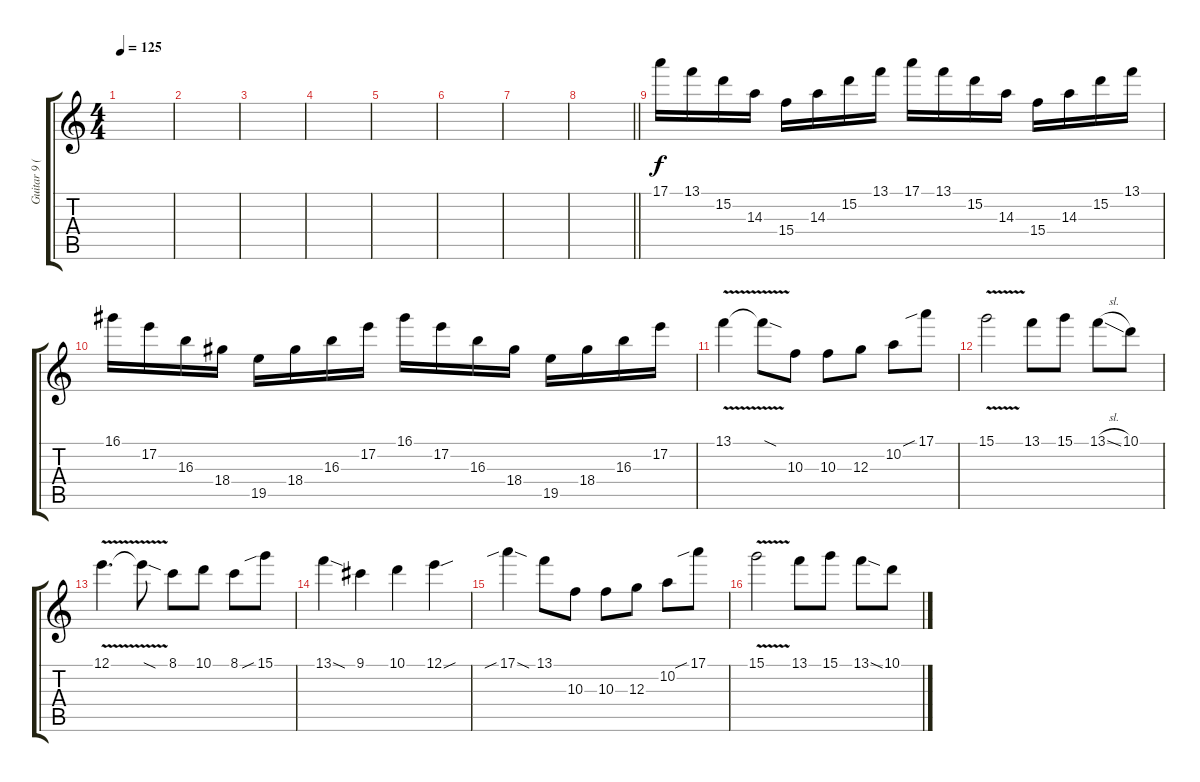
\track ("Guitar 9 (elec.)" "Guitar 9 (") {solo instrument overdrivenguitar}
\staff {score tabs}
\tuning (E4 B3 G3 D3 A2 E2) {hide}
\ts (4 4)
\tempo 125
\clef g2
\ks c
|
|
|
|
|
|
|
\barLineRight lightlight
|
17.1.16 13.1.16 15.2.16 14.3.16 15.4.16 14.3.16 15.2.16 13.1.16 17.1.16 13.1.16 15.2.16 14.3.16 15.4.16 14.3.16 15.2.16 13.1.16 |
16.1.16 17.2.16 16.3.16 18.4.16 19.5.16 18.4.16 16.3.16 17.2.16 16.1.16 17.2.16 16.3.16 18.4.16 19.5.16 18.4.16 16.3.16 17.2.16 |
13.1{v}.4 13.1{sod t}.8 10.3.8 10.3.8 12.3.8 10.2.8 17.1{sib}.8 |
15.1{v}.2 13.1.8 15.1.8 13.1{sl}.8 10.1.8 |
12.1{v}.4{d} 12.1{sod t}.8 8.1.8 10.1.8 8.1.8 15.1{sib}.8 |
13.1{sod}.4 9.1.4 10.1.4 12.1{sou}.4 |
17.1{sib sod}.4 13.1.8 10.3.8 10.3.8 12.3.8 10.2.8 17.1{sib}.8 |
15.1{v}.2 13.1.8 15.1.8 13.1{sod}.8 10.1.8
